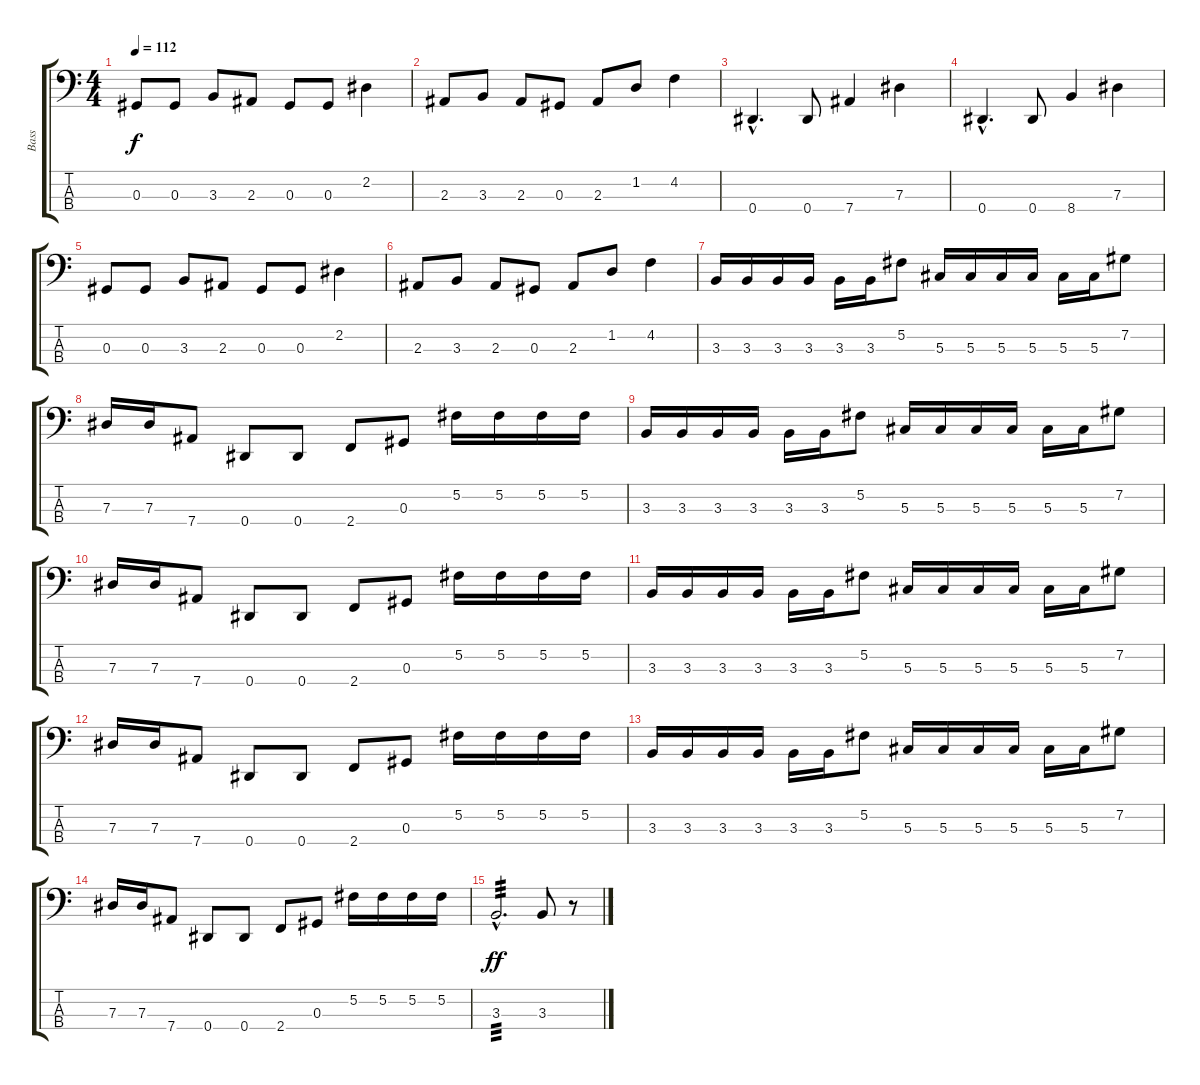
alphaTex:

\track ("Bass" "Bass") {instrument electricbassfinger}
\staff {score tabs}
\tuning (Gb2 Db2 Ab1 Eb1) {hide}
\ts (4 4)
\tempo 112
\clef f4
\ks c
0.3.8{dy f} 0.3.8 3.3.8 2.3.8 0.3.8 0.3.8 2.2.4 |
2.3.8 3.3.8 2.3.8 0.3.8 2.3.8 1.2.8 4.2.4 |
0.4{hac}.4{d} 0.4.8 7.4.4 7.3.4 |
0.4{hac}.4{d} 0.4.8 8.4.4 7.3.4 |
0.3.8 0.3.8 3.3.8 2.3.8 0.3.8 0.3.8 2.2.4 |
2.3.8 3.3.8 2.3.8 0.3.8 2.3.8 1.2.8 4.2.4 |
3.3.16 3.3.16 3.3.16 3.3.16 3.3.16 3.3.16 5.2.8 5.3.16 5.3.16 5.3.16 5.3.16 5.3.16 5.3.16 7.2.8 |
7.3.16 7.3.16 7.4.8 0.4.8 0.4.8 2.4.8 0.3.8 5.2.16 5.2.16 5.2.16 5.2.16 |
3.3.16 3.3.16 3.3.16 3.3.16 3.3.16 3.3.16 5.2.8 5.3.16 5.3.16 5.3.16 5.3.16 5.3.16 5.3.16 7.2.8 |
7.3.16 7.3.16 7.4.8 0.4.8 0.4.8 2.4.8 0.3.8 5.2.16 5.2.16 5.2.16 5.2.16 |
3.3.16 3.3.16 3.3.16 3.3.16 3.3.16 3.3.16 5.2.8 5.3.16 5.3.16 5.3.16 5.3.16 5.3.16 5.3.16 7.2.8 |
7.3.16 7.3.16 7.4.8 0.4.8 0.4.8 2.4.8 0.3.8 5.2.16 5.2.16 5.2.16 5.2.16 |
3.3.16 3.3.16 3.3.16 3.3.16 3.3.16 3.3.16 5.2.8 5.3.16 5.3.16 5.3.16 5.3.16 5.3.16 5.3.16 7.2.8 |
7.3.16 7.3.16 7.4.8 0.4.8 0.4.8 2.4.8 0.3.8 5.2.16 5.2.16 5.2.16 5.2.16 |
3.3{hac}.2{d tp 3 dy ff} 3.3.8 r.8
